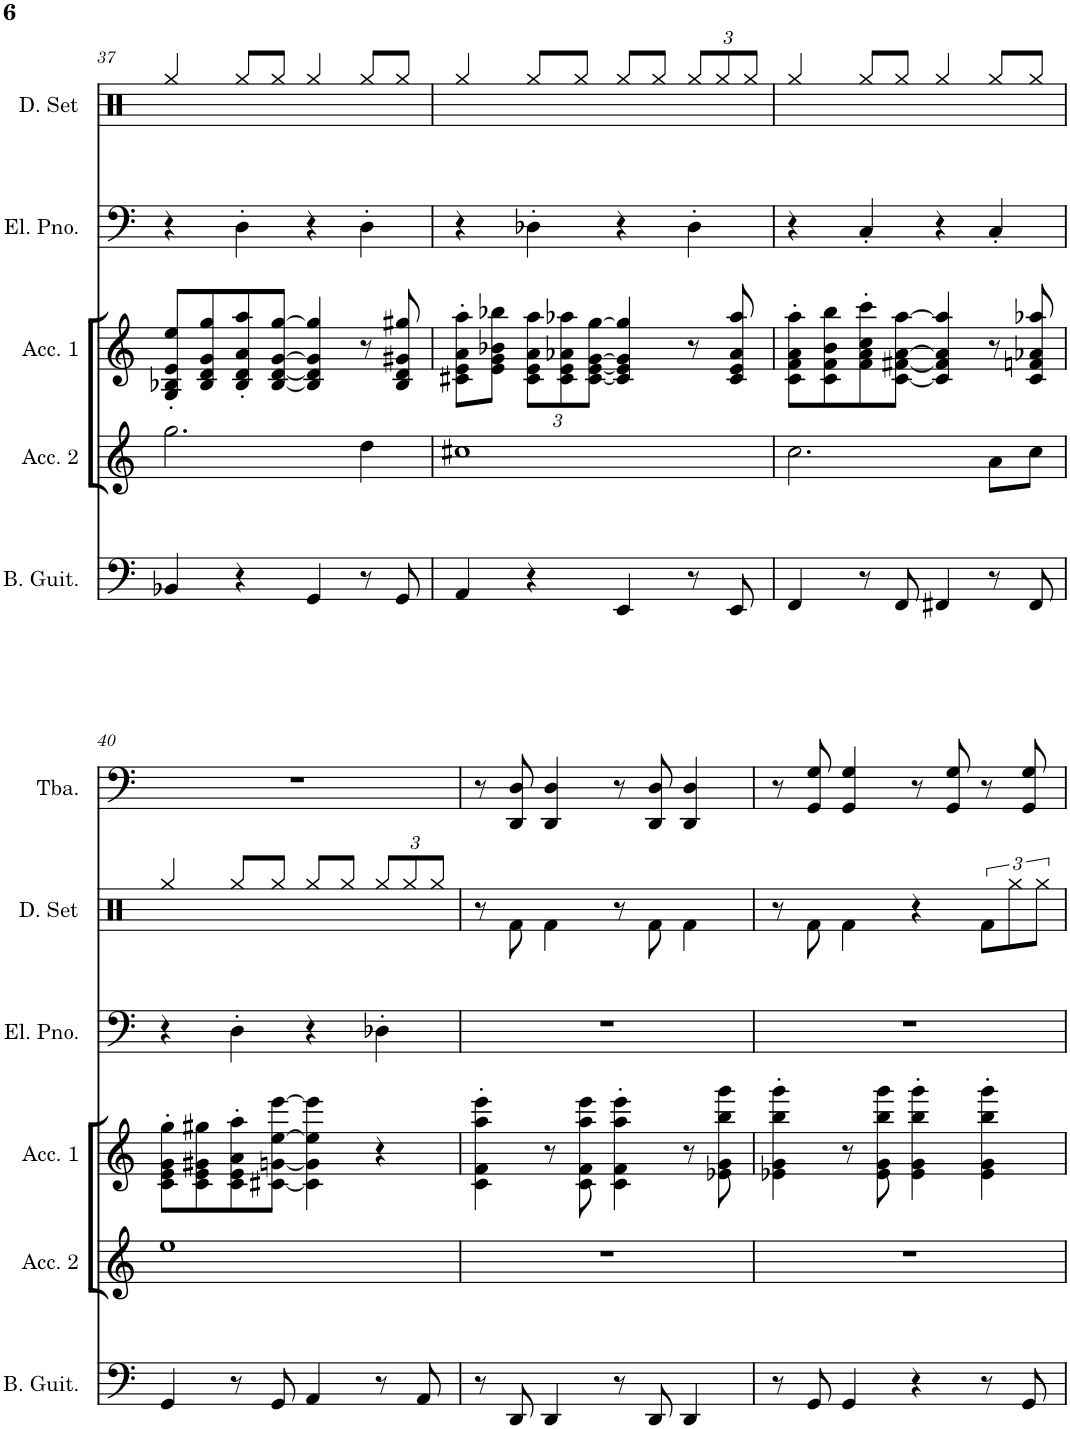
**kern	**kern	**kern	**kern	**kern	**kern	**kern	**kern
*part8	*part7	*part6	*part5	*part4	*part3	*part2	*part1
*staff8	*staff7	*staff6	*staff5	*staff4	*staff3	*staff2	*staff1
*I"Bass Guitar	*I"Accordion 2	*I"Accordion 1	*I"Electric Piano	*I"Drumset	*I"Tuba	*I"Ocarina	*I"Piccolo
*I'B. Guit.	*I'Acc. 2	*I'Acc. 1	*I'El. Pno.	*I'D. Set	*I'Tba.	*I'Oc.	*I'Picc.
!!LO:PB:g=z
*clefF4	*clefG2	*clefG2	*clefF4	*clefX	*clefF4	*clefG2	*clefG2
*	*	*	*	*	*	*	*Trd-7c-12
*k[]	*k[]	*k[]	*k[]	*k[]	*k[]	*k[]	*k[]
*M4/4	*M4/4	*M4/4	*M4/4	*M4/4	*M4/4	*M4/4	*M4/4
*met(c)	*met(c)	*met(c)	*met(c)	*met(c)	*met(c)	*met(c)	*met(c)
=37	=37	=37	=37	=37	=37	=37	=37
4BB-X/	2.gg\	8G/' 8B-X/' 8e/' 8ee/'L	4r	4Rgg/	1r	1r	1r
.	.	8B-/ 8d/ 8g/ 8gg/	.	.	.	.	.
4r	.	8B-/' 8d/' 8a/' 8aa/'	4D'\	8Rgg/L	.	.	.
.	.	[8B-/ [8d/ [8g/ [8gg/J	.	8Rgg/J	.	.	.
4GG/	.	4B-/] 4d/] 4g/] 4gg/]	4r	4Rgg/	.	.	.
8r	4dd\	8r	4D'\	8Rgg/L	.	.	.
8GG/	.	8B-/ 8d/ 8g#X/ 8gg#X/	.	8Rgg/J	.	.	.
=38	=38	=38	=38	=38	=38	=38	=38
4AA/	1cc#X	8c#X\' 8e\' 8a\' 8aa\'L	4r	4Rgg/	1r	1r	1r
.	.	8e\ 8g\ 8b-X\ 8bb-X\J	.	.	.	.	.
*	*	*Xbrackettup	*	*	*	*	*
4r	.	12c#\ 12e\ 12a\ 12aa\L	4D-X'\	8Rgg/L	.	.	.
.	.	12c#\ 12e\ 12a-X\ 12aa-X\	.	.	.	.	.
.	.	.	.	8Rgg/J	.	.	.
.	.	[12c#\ [12e\ [12g\ [12gg\J	.	.	.	.	.
4EE/	.	4c#/] 4e/] 4g/] 4gg/]	4r	8Rgg/L	.	.	.
.	.	.	.	8Rgg/J	.	.	.
*	*	*	*	*Xbrackettup	*	*	*
8r	.	8r	4D-'\	12Rgg/L	.	.	.
.	.	.	.	12Rgg/	.	.	.
8EE/	.	8c#/ 8e/ 8a-/ 8aa-/	.	.	.	.	.
.	.	.	.	12Rgg/J	.	.	.
=39	=39	=39	=39	=39	=39	=39	=39
4FF/	2.cc\	8c\' 8f\' 8a\' 8aa\'L	4r	4Rgg/	1r	1r	1r
.	.	8c\ 8f\ 8b\ 8bb\	.	.	.	.	.
8r	.	8f\' 8a\' 8cc\' 8ccc\'	4C'/	8Rgg/L	.	.	.
8FF/	.	[8c\ [8f#X\ [8a\ [8aa\J	.	8Rgg/J	.	.	.
4FF#X/	.	4c/] 4f#/] 4a/] 4aa/]	4r	4Rgg/	.	.	.
8r	8a\L	8r	4C'/	8Rgg/L	.	.	.
8FF#/	8cc\J	8c/ 8fn/ 8a-X/ 8aa-X/	.	8Rgg/J	.	.	.
!!LO:LB:g=z
=40	=40	=40	=40	=40	=40	=40	=40
4GG/	1ee	8c\' 8e\' 8g\' 8gg\'L	4r	4Rgg/	1r	1r	1r
.	.	8c\ 8e\ 8g#X\ 8gg#X\	.	.	.	.	.
8r	.	8c\' 8e\' 8a\' 8aa\'	4D'\	8Rgg/L	.	.	.
8GG/	.	[8c#X\ [8gn\ [8ee\ [8eee\J	.	8Rgg/J	.	.	.
4AA/	.	4c#\] 4g\] 4ee\] 4eee\]	4r	8Rgg/L	.	.	.
.	.	.	.	8Rgg/J	.	.	.
8r	.	4r	4D-X'\	12Rgg/L	.	.	.
.	.	.	.	12Rgg/	.	.	.
8AA/	.	.	.	.	.	.	.
.	.	.	.	12Rgg/J	.	.	.
=41	=41	=41	=41	=41	=41	=41	=41
8r	1r	4c\' 4f\' 4aa\' 4eee\'	1r	8r	8r	1r	1r
8DD/	.	.	.	8Rf\	8DD/ 8D/	.	.
4DD/	.	8r	.	4Rf\	4DD/ 4D/	.	.
.	.	8c\ 8f\ 8aa\ 8eee\	.	.	.	.	.
8r	.	4c\' 4f\' 4aa\' 4eee\'	.	8r	8r	.	.
8DD/	.	.	.	8Rf\	8DD/ 8D/	.	.
4DD/	.	8r	.	4Rf\	4DD/ 4D/	.	.
.	.	8e-X\ 8g\ 8bb\ 8ggg\	.	.	.	.	.
=42	=42	=42	=42	=42	=42	=42	=42
8r	1r	4e-X\' 4g\' 4bb\' 4ggg\'	1r	8r	8r	1r	1r
8GG/	.	.	.	8Rf\	8GG/ 8G/	.	.
4GG/	.	8r	.	4Rf\	4GG/ 4G/	.	.
.	.	8e-\ 8g\ 8bb\ 8ggg\	.	.	.	.	.
4r	.	4e-\' 4g\' 4bb\' 4ggg\'	.	4r	8r	.	.
.	.	.	.	.	8GG/ 8G/	.	.
*	*	*	*	*brackettup	*	*	*
8r	.	4e-\' 4g\' 4bb\' 4ggg\'	.	12Rf\L	8r	.	.
.	.	.	.	12Rgg\	.	.	.
8GG/	.	.	.	.	8GG/ 8G/	.	.
.	.	.	.	12Rgg\J	.	.	.
=	=	=	=	=	=	=	=
*-	*-	*-	*-	*-	*-	*-	*-
